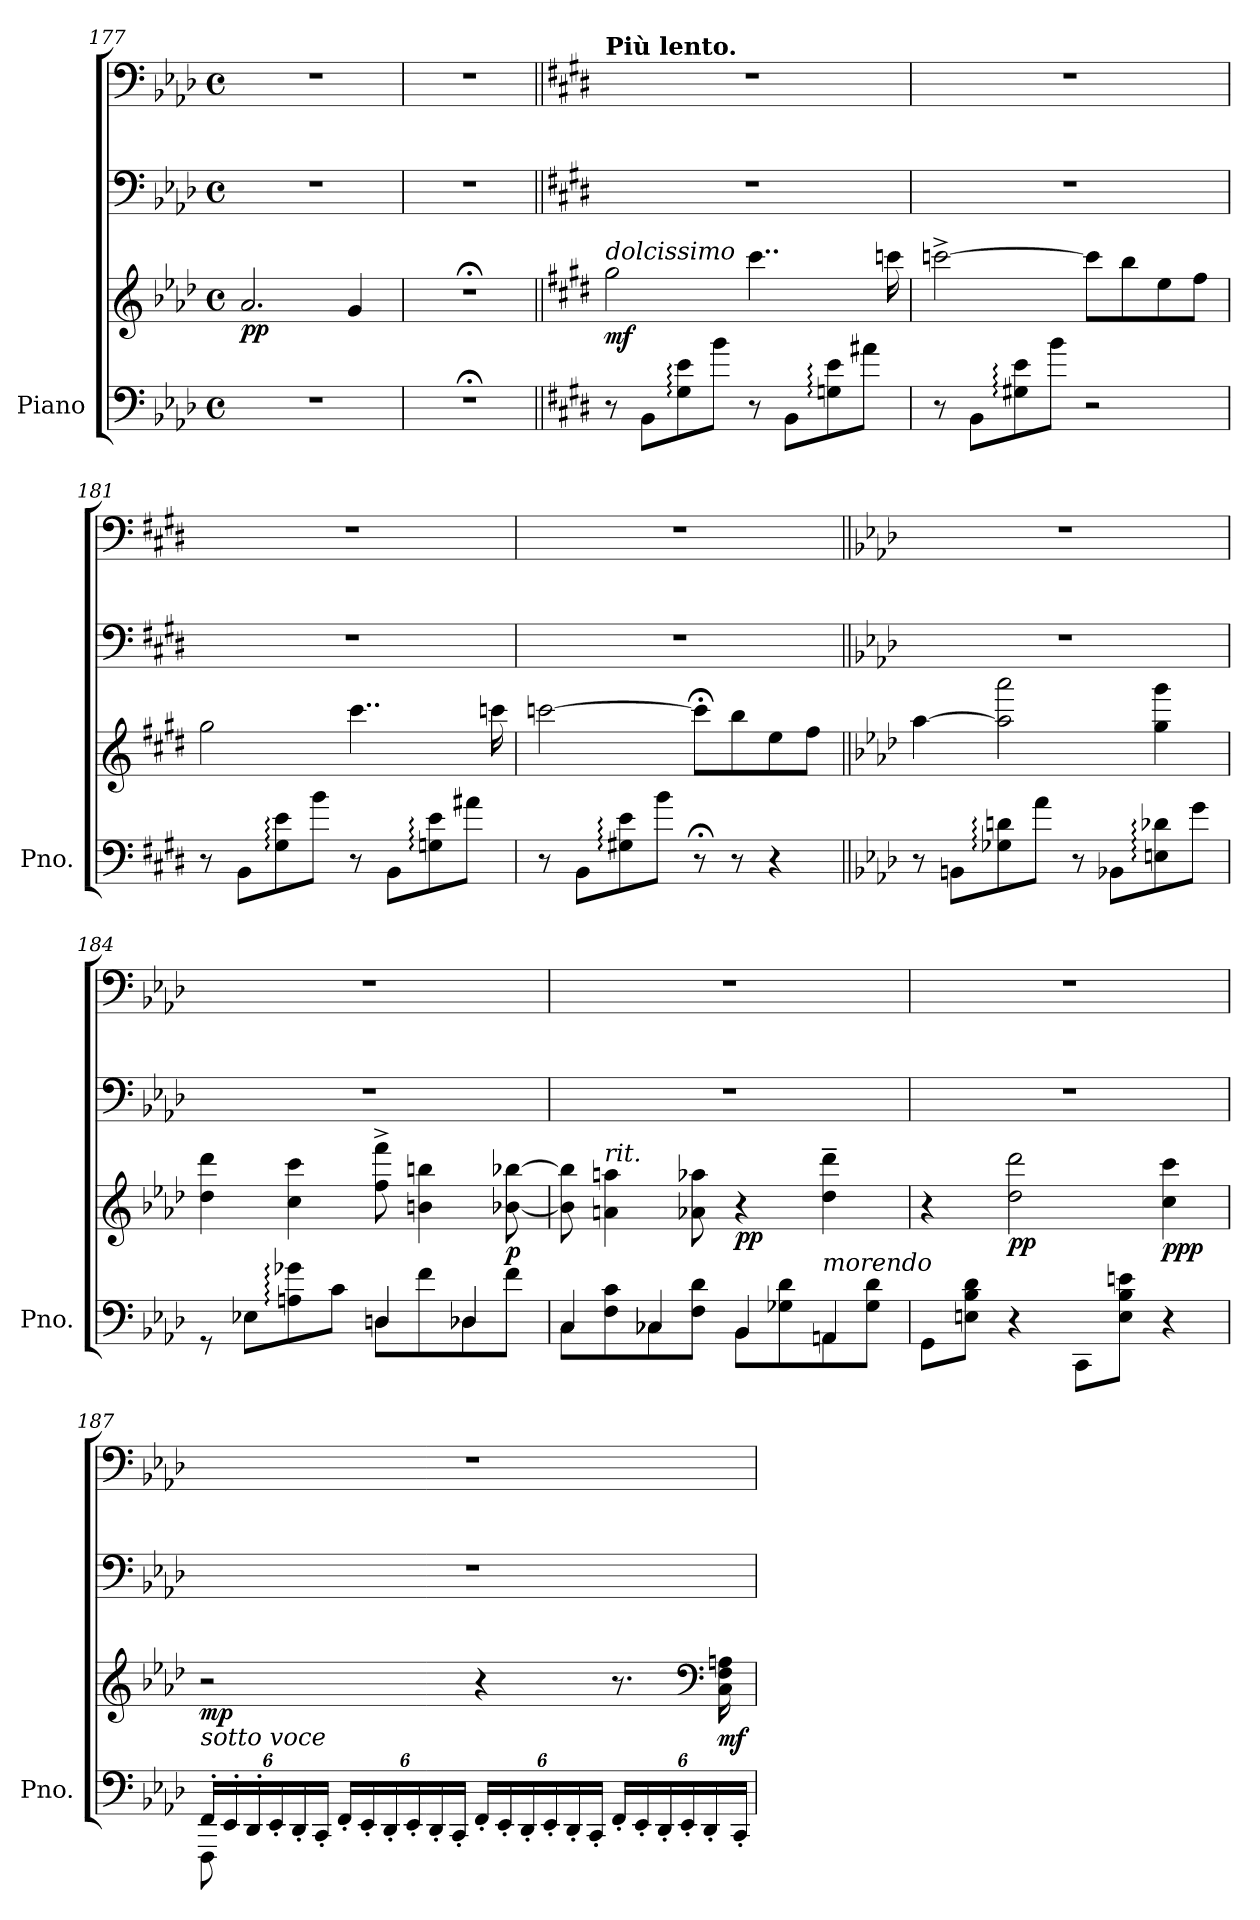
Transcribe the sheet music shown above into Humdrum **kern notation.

**kern	**kern	**kern	**kern	**dynam
*part1	*part1	*part1	*part1	*part1
*staff4	*staff3	*staff2	*staff1	*staff1/2/3/4
*I"Piano	*	*	*	*
*I'Pno.	*	*	*	*
*clefF4	*clefG2	*clefF4	*clefF4	*
*k[b-e-a-d-]	*k[b-e-a-d-]	*k[b-e-a-d-]	*k[b-e-a-d-]	*
*M4/4	*M4/4	*M4/4	*M4/4	*
*met(c)	*met(c)	*met(c)	*met(c)	*
=177	=177	=177	=177	=177
!	!	!	!	!LO:DY:b=3
1r	2.a-/	1r	1r	pp
.	4g/	.	.	.
=178	=178	=178	=178	=178
1r;<	1r;<	1r	1r	.
!!LO:PB:g=z
=179||	=179||	=179||	=179||	=179||
*k[f#c#g#d#]	*k[f#c#g#d#]	*k[f#c#g#d#]	*k[f#c#g#d#]	*
!	!	!	!LO:TX:a:B:t=Più lento.	!
!	!LO:TX:a:i:t=dolcissimo	!	!	!
!	!	!	!	!LO:DY:b=3
8r	2gg#\	1r	1r	mf
8BB\L	.	.	.	.
8G#\: 8e\:	.	.	.	.
8b\J	.	.	.	.
8r	4..ccc#\	.	.	.
8BB\L	.	.	.	.
8Gn\: 8e\:	.	.	.	.
8a#X\J	.	.	.	.
.	16cccn\	.	.	.
=180	=180	=180	=180	=180
*	*	*	*MM65	*
8r	[2cccn^\	1r	1r	.
8BB\L	.	.	.	.
8G#X\: 8e\:	.	.	.	.
8b\J	.	.	.	.
2r	8ccc\L]	.	.	.
.	8bb\	.	.	.
.	8ee\	.	.	.
.	8ff#\J	.	.	.
=181	=181	=181	=181	=181
*	*	*	*MM65	*
8r	2gg#\	1r	1r	.
8BB\L	.	.	.	.
8G#\: 8e\:	.	.	.	.
8b\J	.	.	.	.
8r	4..ccc#\	.	.	.
8BB\L	.	.	.	.
8Gn\: 8e\:	.	.	.	.
8a#X\J	.	.	.	.
.	16cccn\	.	.	.
=182	=182	=182	=182	=182
8r	[2cccn\	1r	1r	.
8BB\L	.	.	.	.
8G#X\: 8e\:	.	.	.	.
8b\J	.	.	.	.
8r;<	8ccc;<\L]	.	.	.
8r	8bb\	.	.	.
4r	8ee\	.	.	.
.	8ff#\J	.	.	.
!!LO:LB:g=z
=183||	=183||	=183||	=183||	=183||
*k[b-e-a-d-]	*k[b-e-a-d-]	*k[b-e-a-d-]	*k[b-e-a-d-]	*
*	*	*	*MM60	*
8r	[4aa-\	1r	1r	.
8BBn\L	.	.	.	.
8G-X\: 8dn\:	2aa-\] 2aaa-\	.	.	.
8a-\J	.	.	.	.
8r	.	.	.	.
8BB-X\L	.	.	.	.
8En\: 8d-X\:	4gg\ 4ggg\	.	.	.
8g\J	.	.	.	.
=184	=184	=184	=184	=184
*	*	*	*MM55	*
*^	*	*	*	*
8rGG	2ryy	4dd-\ 4ddd-\	1r	1r	.
8E-X\L	.	.	.	.	.
8An\: 8g-X\:	.	4cc\ 4ccc\	.	.	.
8c\J	.	.	.	.	.
4Dn/	8D\L	8ff\^ 8fff\^	.	.	.
.	8f\	4bn\ 4bbn\	.	.	.
4D-X/	8D-\	.	.	.	.
!	!	!	!	!	!LO:DY:b=3
.	8f\J	[8b-X\ [8bb-X\	.	.	p
=185	=185	=185	=185	=185	=185
4C/	8C\L	8b-\] 8bb-\]	1r	1r	.
!	!	!LO:TX:a:i:t=rit.	!	!	!
.	8F\ 8c\	4an\ 4aan\	.	.	.
4C-X/	8C-\	.	.	.	.
.	8F\ 8d-\J	8a-X\ 8aa-X\	.	.	.
!	!	!	!	!	!LO:DY:b=3
4BB-/	8BB-\L	4r	.	.	pp
.	8G-X\ 8d-\	.	.	.	.
!LO:TX:a:i:t=morendo	!	!	!	!	!
4AAn/	8AA\	4dd-\~ 4ddd-\~	.	.	.
.	8G-\ 8d-\J	.	.	.	.
*v	*v	*	*	*	*
=186	=186	=186	=186	=186
8GG\L	4r	1r	1r	.
8En\ 8B-\ 8d-\J	.	.	.	.
!	!	!	!	!LO:DY:b=3
4r	2dd-\ 2ddd-\	.	.	pp
8CC\L	.	.	.	.
8E\ 8B-\ 8en\J	.	.	.	.
!	!	!	!	!LO:DY:b=3
4r	4cc\ 4ccc\	.	.	ppp
!!LO:LB:g=z
=187	=187	=187	=187	=187
*Xbrackettup	*	*	*	*
*	*	*	*MM70	*
*^	*	*	*	*
!LO:TX:a:i:t=sotto voce	!	!	!	!	!
!	!	!	!	!	!LO:DY:b=3
24FF'/LL	8FFF\	2r	1r	1r	mp
24EE-'/	.	.	.	.	.
24DD-'/	.	.	.	.	.
24EE-'/	8ryy	.	.	.	.
24DD-'/	.	.	.	.	.
24CC'/JJ	.	.	.	.	.
24FF'/LL	4ryy	.	.	.	.
24EE-'/	.	.	.	.	.
24DD-'/	.	.	.	.	.
24EE-'/	.	.	.	.	.
24DD-'/	.	.	.	.	.
24CC'/JJ	.	.	.	.	.
24FF'/LL	2ryy	4r	.	.	.
24EE-'/	.	.	.	.	.
24DD-'/	.	.	.	.	.
24EE-'/	.	.	.	.	.
24DD-'/	.	.	.	.	.
24CC'/JJ	.	.	.	.	.
24FF'/LL	.	8.r	.	.	.
24EE-'/	.	.	.	.	.
24DD-'/	.	.	.	.	.
24EE-'/	.	.	.	.	.
24DD-'/	.	.	.	.	.
*	*	*clefF4	*	*	*
!	!	!	!	!	!LO:DY:b=3
.	.	16C\ 16F\ 16An\	.	.	mf
24CC'/JJ	.	.	.	.	.
*v	*v	*	*	*	*
=	=	=	=	=
*-	*-	*-	*-	*-
